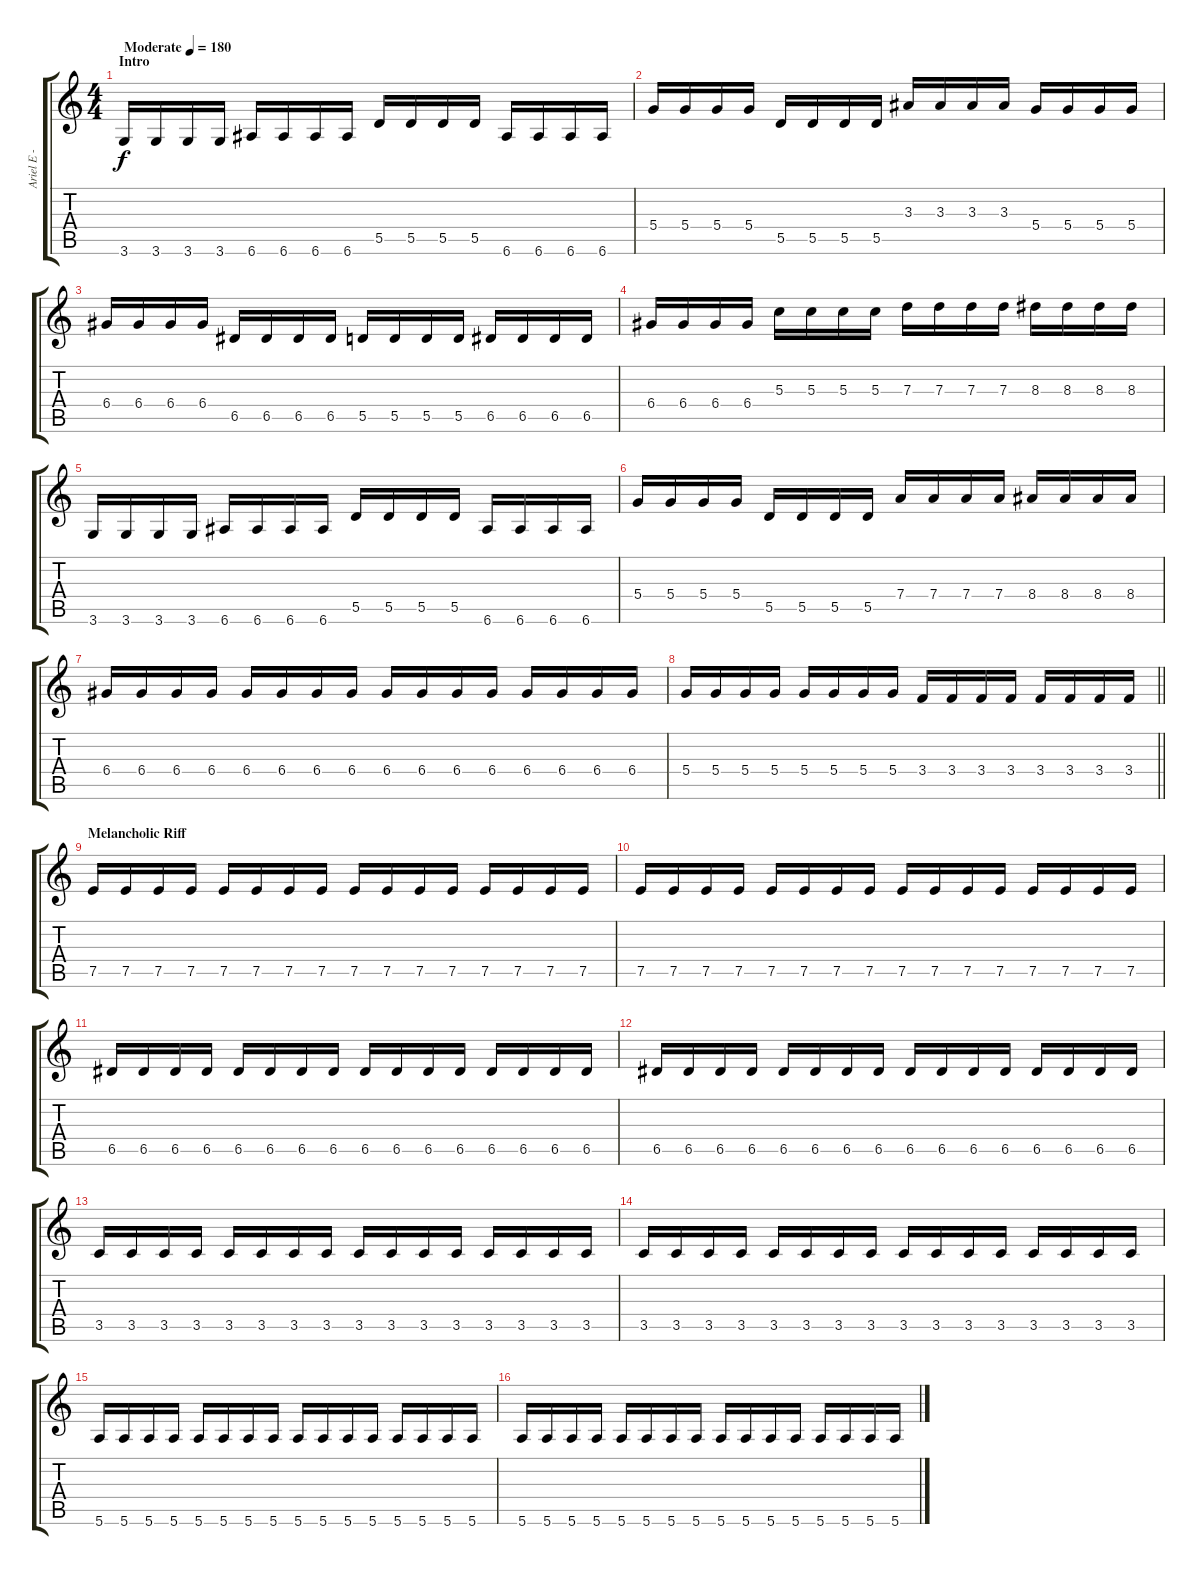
\track ("Ariel E - Lead Guitar" "Ariel E - ") {instrument distortionguitar}
\staff {score tabs}
\tuning (E4 B3 G3 D3 A2 E2) {hide}
\ts (4 4)
\section ("" "Intro")
\tempo (180 "Moderate")
\clef g2
\ks c
3.6.16{dy f instrument distortionguitar} 3.6.16 3.6.16 3.6.16 6.6.16 6.6.16 6.6.16 6.6.16 5.5.16 5.5.16 5.5.16 5.5.16 6.6.16 6.6.16 6.6.16 6.6.16 |
5.4.16 5.4.16 5.4.16 5.4.16 5.5.16 5.5.16 5.5.16 5.5.16 3.3.16 3.3.16 3.3.16 3.3.16 5.4.16 5.4.16 5.4.16 5.4.16 |
6.4.16 6.4.16 6.4.16 6.4.16 6.5.16 6.5.16 6.5.16 6.5.16 5.5.16 5.5.16 5.5.16 5.5.16 6.5.16 6.5.16 6.5.16 6.5.16 |
6.4.16 6.4.16 6.4.16 6.4.16 5.3.16 5.3.16 5.3.16 5.3.16 7.3.16 7.3.16 7.3.16 7.3.16 8.3.16 8.3.16 8.3.16 8.3.16 |
3.6.16 3.6.16 3.6.16 3.6.16 6.6.16 6.6.16 6.6.16 6.6.16 5.5.16 5.5.16 5.5.16 5.5.16 6.6.16 6.6.16 6.6.16 6.6.16 |
5.4.16 5.4.16 5.4.16 5.4.16 5.5.16 5.5.16 5.5.16 5.5.16 7.4.16 7.4.16 7.4.16 7.4.16 8.4.16 8.4.16 8.4.16 8.4.16 |
6.4.16 6.4.16 6.4.16 6.4.16 6.4.16 6.4.16 6.4.16 6.4.16 6.4.16 6.4.16 6.4.16 6.4.16 6.4.16 6.4.16 6.4.16 6.4.16 |
\barLineRight lightlight
5.4.16 5.4.16 5.4.16 5.4.16 5.4.16 5.4.16 5.4.16 5.4.16 3.4.16 3.4.16 3.4.16 3.4.16 3.4.16 3.4.16 3.4.16 3.4.16 |
\section ("" "Melancholic Riff")
7.5.16 7.5.16 7.5.16 7.5.16 7.5.16 7.5.16 7.5.16 7.5.16 7.5.16 7.5.16 7.5.16 7.5.16 7.5.16 7.5.16 7.5.16 7.5.16 |
7.5.16 7.5.16 7.5.16 7.5.16 7.5.16 7.5.16 7.5.16 7.5.16 7.5.16 7.5.16 7.5.16 7.5.16 7.5.16 7.5.16 7.5.16 7.5.16 |
6.5.16 6.5.16 6.5.16 6.5.16 6.5.16 6.5.16 6.5.16 6.5.16 6.5.16 6.5.16 6.5.16 6.5.16 6.5.16 6.5.16 6.5.16 6.5.16 |
6.5.16 6.5.16 6.5.16 6.5.16 6.5.16 6.5.16 6.5.16 6.5.16 6.5.16 6.5.16 6.5.16 6.5.16 6.5.16 6.5.16 6.5.16 6.5.16 |
3.5.16 3.5.16 3.5.16 3.5.16 3.5.16 3.5.16 3.5.16 3.5.16 3.5.16 3.5.16 3.5.16 3.5.16 3.5.16 3.5.16 3.5.16 3.5.16 |
3.5.16 3.5.16 3.5.16 3.5.16 3.5.16 3.5.16 3.5.16 3.5.16 3.5.16 3.5.16 3.5.16 3.5.16 3.5.16 3.5.16 3.5.16 3.5.16 |
5.6.16 5.6.16 5.6.16 5.6.16 5.6.16 5.6.16 5.6.16 5.6.16 5.6.16 5.6.16 5.6.16 5.6.16 5.6.16 5.6.16 5.6.16 5.6.16 |
5.6.16 5.6.16 5.6.16 5.6.16 5.6.16 5.6.16 5.6.16 5.6.16 5.6.16 5.6.16 5.6.16 5.6.16 5.6.16 5.6.16 5.6.16 5.6.16
